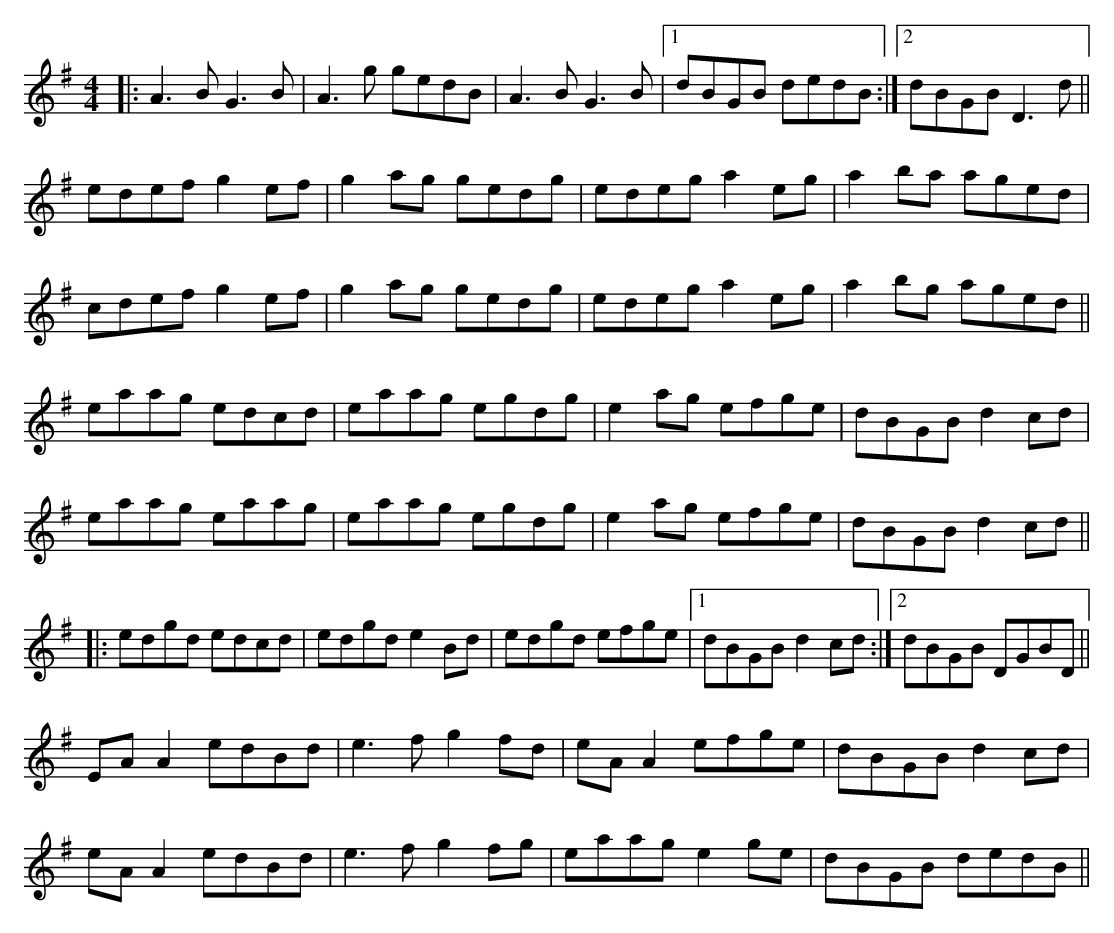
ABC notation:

X:1
M:4/4
K:Ador
|:A3B G3B|A3g gedB|A3B G3B|1 dBGB dedB:|2 dBGB D3d||
edef g2ef|g2ag gedg|edeg a2eg|a2ba aged|
cdef g2ef|g2ag gedg|edeg a2eg|a2bg aged||
eaag edcd|eaag egdg|e2ag efge|dBGB d2 cd|
eaag eaag|eaag egdg|e2ag efge|dBGB d2 cd||
|:edgd edcd|edgd e2 Bd|edgd efge|1 dBGB d2 cd:|2 dBGB DGBD||
EA A2 edBd|e3f g2fd|eAA2 efge|dBGB d2 cd|
eA A2 edBd|e3f g2fg|eaag e2ge|dBGB dedB||
